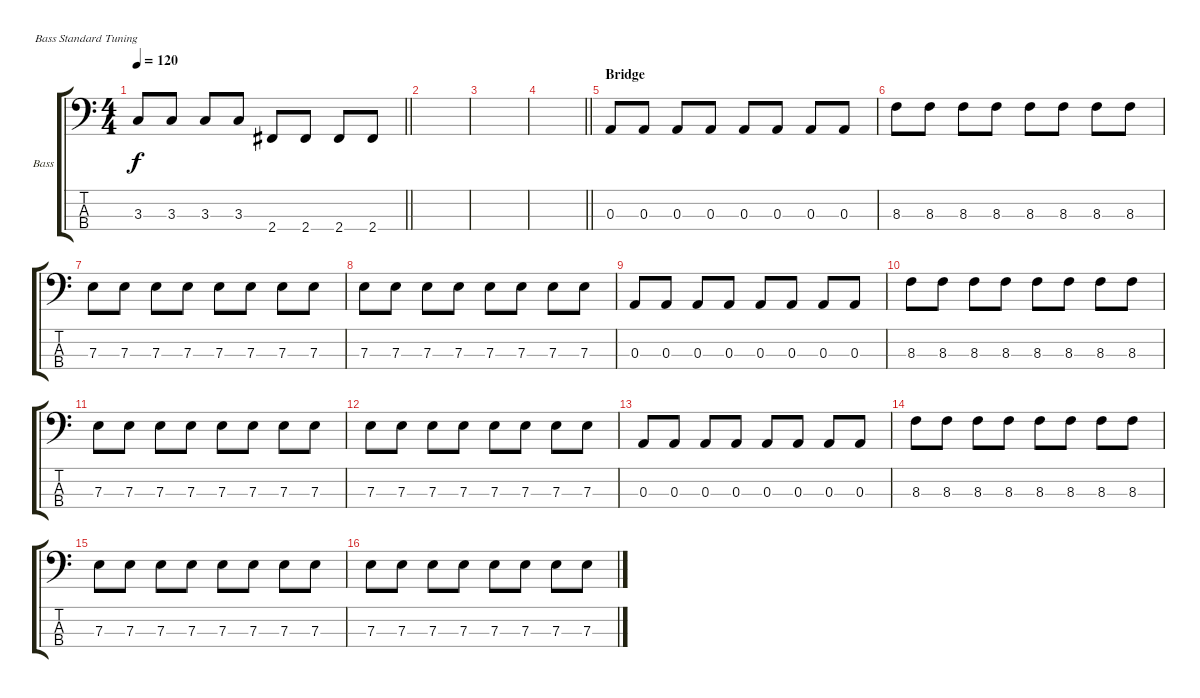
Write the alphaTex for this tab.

\defaultSystemsLayout 4
\bracketExtendMode groupsimilarinstruments
\firstSystemTrackNameOrientation horizontal
\otherSystemsTrackNameOrientation horizontal
\track ("Bass" "Bass") {instrument electricbassfinger}
\staff {score tabs}
\tuning (G2 D2 A1 E1)
\ts (4 4)
\tempo 120
\clef f4
\barLineRight lightlight
\ks c
3.3.8{dy f} 3.3.8 3.3.8 3.3.8 2.4.8 2.4.8 2.4.8 2.4.8 |
|
|
\barLineRight lightlight
|
\section ("" "Bridge")
0.3.8 0.3.8 0.3.8 0.3.8 0.3.8 0.3.8 0.3.8 0.3.8 |
8.3.8 8.3.8 8.3.8 8.3.8 8.3.8 8.3.8 8.3.8 8.3.8 |
7.3.8 7.3.8 7.3.8 7.3.8 7.3.8 7.3.8 7.3.8 7.3.8 |
7.3.8 7.3.8 7.3.8 7.3.8 7.3.8 7.3.8 7.3.8 7.3.8 |
0.3.8 0.3.8 0.3.8 0.3.8 0.3.8 0.3.8 0.3.8 0.3.8 |
8.3.8 8.3.8 8.3.8 8.3.8 8.3.8 8.3.8 8.3.8 8.3.8 |
7.3.8 7.3.8 7.3.8 7.3.8 7.3.8 7.3.8 7.3.8 7.3.8 |
7.3.8 7.3.8 7.3.8 7.3.8 7.3.8 7.3.8 7.3.8 7.3.8 |
0.3.8 0.3.8 0.3.8 0.3.8 0.3.8 0.3.8 0.3.8 0.3.8 |
8.3.8 8.3.8 8.3.8 8.3.8 8.3.8 8.3.8 8.3.8 8.3.8 |
7.3.8 7.3.8 7.3.8 7.3.8 7.3.8 7.3.8 7.3.8 7.3.8 |
7.3.8 7.3.8 7.3.8 7.3.8 7.3.8 7.3.8 7.3.8 7.3.8
